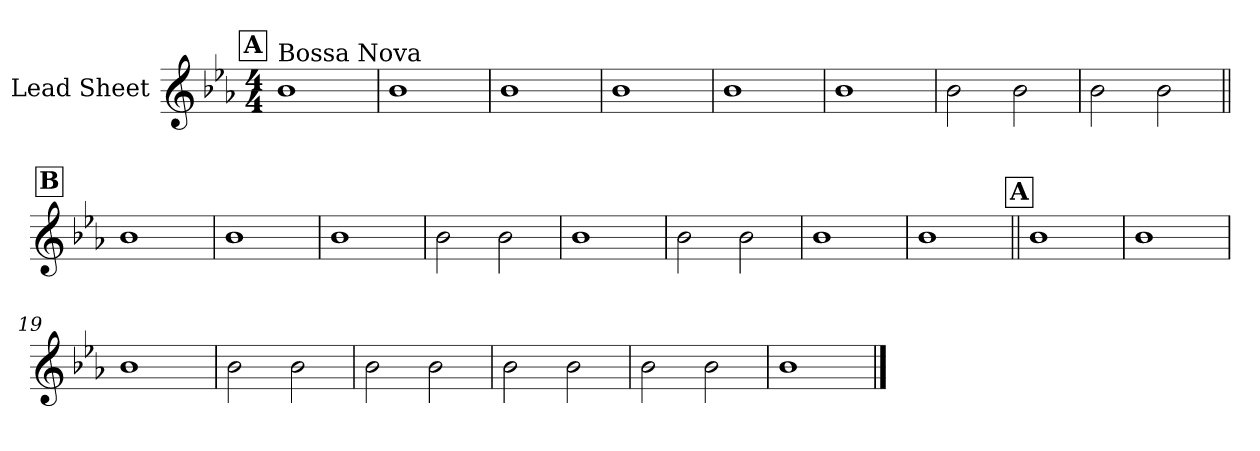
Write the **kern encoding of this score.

**kern
*part1
*staff1
*I"Lead Sheet
*clefG2
*k[b-e-a-]
*E-:
*M4/4
!!LO:REH:place=s1:a:fs=14:t=A
=1
!LO:TX:a:t=Bossa Nova
1b-
=2
1b-
=3
1b-
=4
1b-
!!LO:LB:g=z
=5
1b-
=6
1b-
=7
2b-\
2b-\
=8
2b-\
2b-\
!!LO:LB:g=z
!!LO:REH:place=s1:a:fs=14:t=B
=9||
1b-
=10
1b-
=11
1b-
=12
2b-\
2b-\
!!LO:LB:g=z
=13
1b-
=14
2b-\
2b-\
=15
1b-
=16
1b-
!!LO:LB:g=z
!!LO:REH:place=s1:a:fs=14:t=A
=17||
1b-
=18
1b-
=19
1b-
=20
2b-\
2b-\
!!LO:LB:g=z
=21
2b-\
2b-\
=22
2b-\
2b-\
=23
2b-\
2b-\
=24
1b-
==
*-
